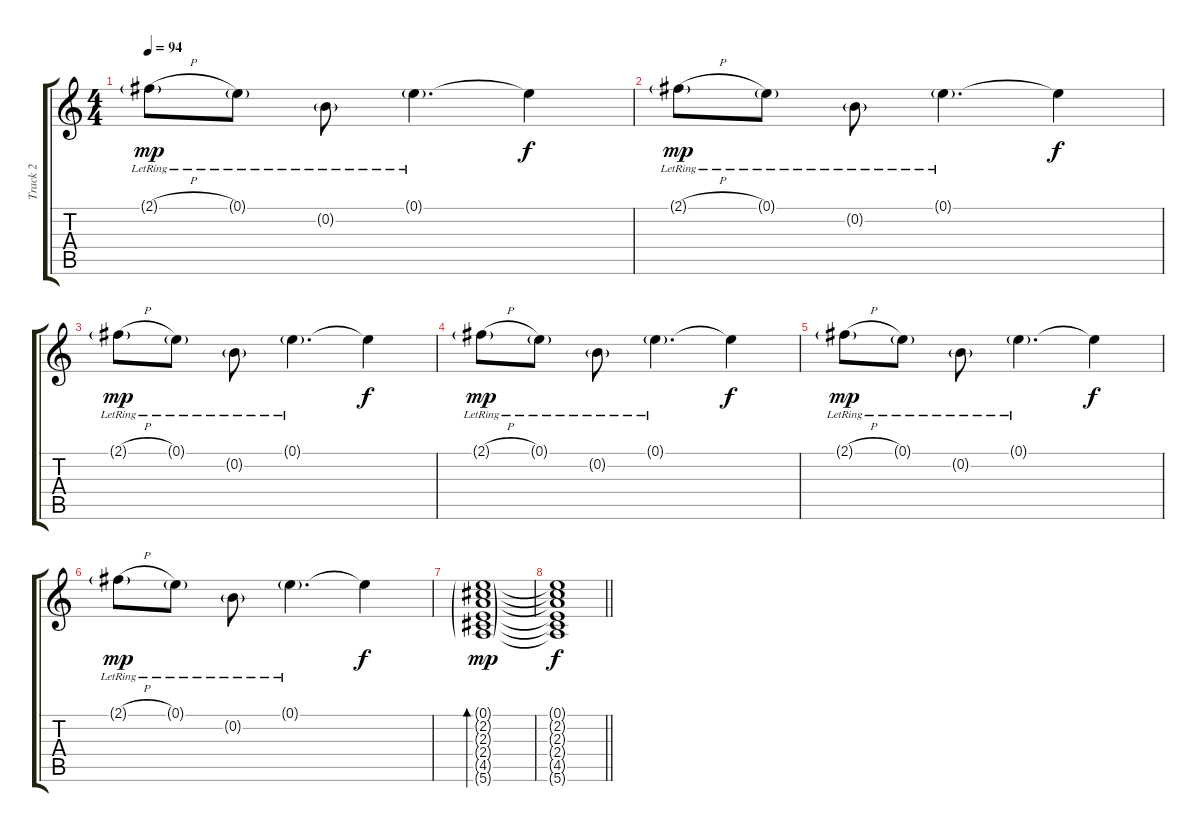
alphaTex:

\track ("Track 2" "Track 2") {instrument acousticguitarsteel}
\staff {score tabs}
\tuning (E4 B3 G3 D3 A2 E2) {hide}
\ts (4 4)
\tempo 94
\clef g2
\ks c
2.1{h g lr}.8{dy mp} 0.1{g lr}.8 0.2{g lr}.8 0.1{g lr}.4{d} 0.1{t}.4{dy f} |
2.1{h g lr}.8{dy mp} 0.1{g lr}.8 0.2{g lr}.8 0.1{g lr}.4{d} 0.1{t}.4{dy f} |
2.1{h g lr}.8{dy mp} 0.1{g lr}.8 0.2{g lr}.8 0.1{g lr}.4{d} 0.1{t}.4{dy f} |
2.1{h g lr}.8{dy mp} 0.1{g lr}.8 0.2{g lr}.8 0.1{g lr}.4{d} 0.1{t}.4{dy f} |
2.1{h g lr}.8{dy mp} 0.1{g lr}.8 0.2{g lr}.8 0.1{g lr}.4{d} 0.1{t}.4{dy f} |
2.1{h g lr}.8{dy mp} 0.1{g lr}.8 0.2{g lr}.8 0.1{g lr}.4{d} 0.1{t}.4{dy f} |
(0.1{g} 2.2{g} 2.3{g} 2.4{g} 4.5{g} 5.6{g}).1{bd 240 dy mp} |
\barLineRight lightlight
(0.1{t} 2.2{t} 2.3{t} 2.4{t} 4.5{t} 5.6{t}).1{dy f}
